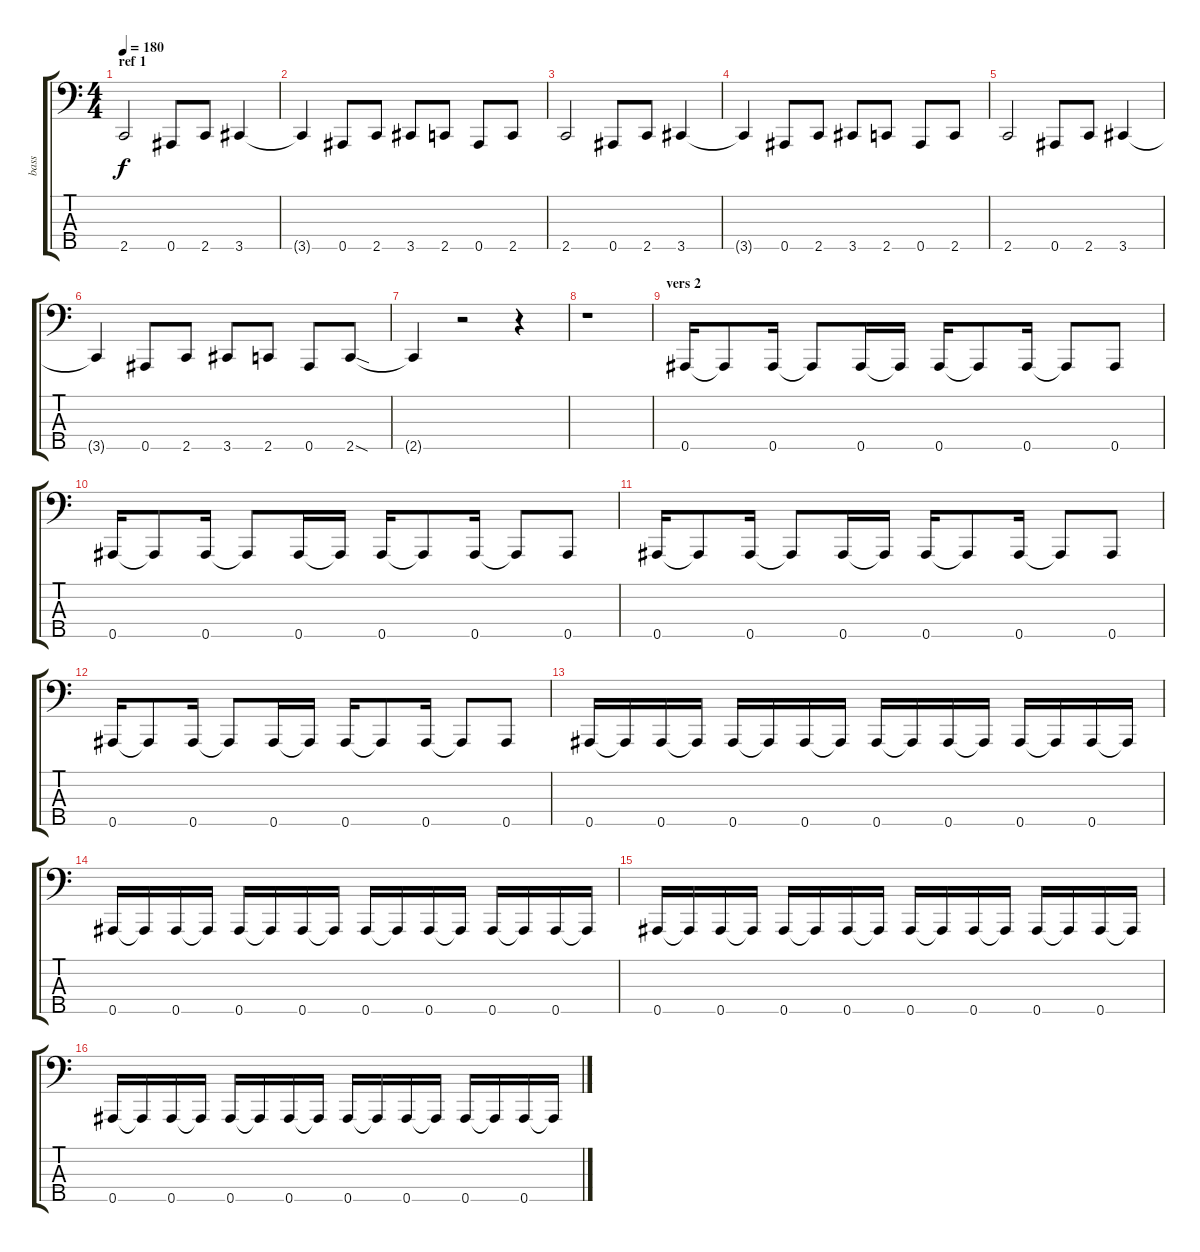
\track ("bass" "bass") {instrument electricbasspick}
\staff {score tabs}
\tuning (Gb2 Db2 Ab1 Eb1 Bb0) {hide}
\ts (4 4)
\section ("" "ref 1")
\tempo 180
\clef f4
\ks c
2.5.2{dy f} 0.5.8 2.5.8 3.5.4 |
3.5{t}.4 0.5.8 2.5.8 3.5.8 2.5.8 0.5.8 2.5.8 |
2.5.2 0.5.8 2.5.8 3.5.4 |
3.5{t}.4 0.5.8 2.5.8 3.5.8 2.5.8 0.5.8 2.5.8 |
2.5.2 0.5.8 2.5.8 3.5.4 |
3.5{t}.4 0.5.8 2.5.8 3.5.8 2.5.8 0.5.8 2.5{sod}.8 |
2.5{t}.4 r.2 r.4 |
r.1 |
\section ("" "vers 2")
0.5.16 0.5{t}.8 0.5.16 0.5{t}.8 0.5.16 0.5{t}.16 0.5.16 0.5{t}.8 0.5.16 0.5{t}.8 0.5.8 |
0.5.16 0.5{t}.8 0.5.16 0.5{t}.8 0.5.16 0.5{t}.16 0.5.16 0.5{t}.8 0.5.16 0.5{t}.8 0.5.8 |
0.5.16 0.5{t}.8 0.5.16 0.5{t}.8 0.5.16 0.5{t}.16 0.5.16 0.5{t}.8 0.5.16 0.5{t}.8 0.5.8 |
0.5.16 0.5{t}.8 0.5.16 0.5{t}.8 0.5.16 0.5{t}.16 0.5.16 0.5{t}.8 0.5.16 0.5{t}.8 0.5.8 |
0.5.16 0.5{t}.16 0.5.16 0.5{t}.16 0.5.16 0.5{t}.16 0.5.16 0.5{t}.16 0.5.16 0.5{t}.16 0.5.16 0.5{t}.16 0.5.16 0.5{t}.16 0.5.16 0.5{t}.16 |
0.5.16 0.5{t}.16 0.5.16 0.5{t}.16 0.5.16 0.5{t}.16 0.5.16 0.5{t}.16 0.5.16 0.5{t}.16 0.5.16 0.5{t}.16 0.5.16 0.5{t}.16 0.5.16 0.5{t}.16 |
0.5.16 0.5{t}.16 0.5.16 0.5{t}.16 0.5.16 0.5{t}.16 0.5.16 0.5{t}.16 0.5.16 0.5{t}.16 0.5.16 0.5{t}.16 0.5.16 0.5{t}.16 0.5.16 0.5{t}.16 |
0.5.16 0.5{t}.16 0.5.16 0.5{t}.16 0.5.16 0.5{t}.16 0.5.16 0.5{t}.16 0.5.16 0.5{t}.16 0.5.16 0.5{t}.16 0.5.16 0.5{t}.16 0.5.16 0.5{t}.16
